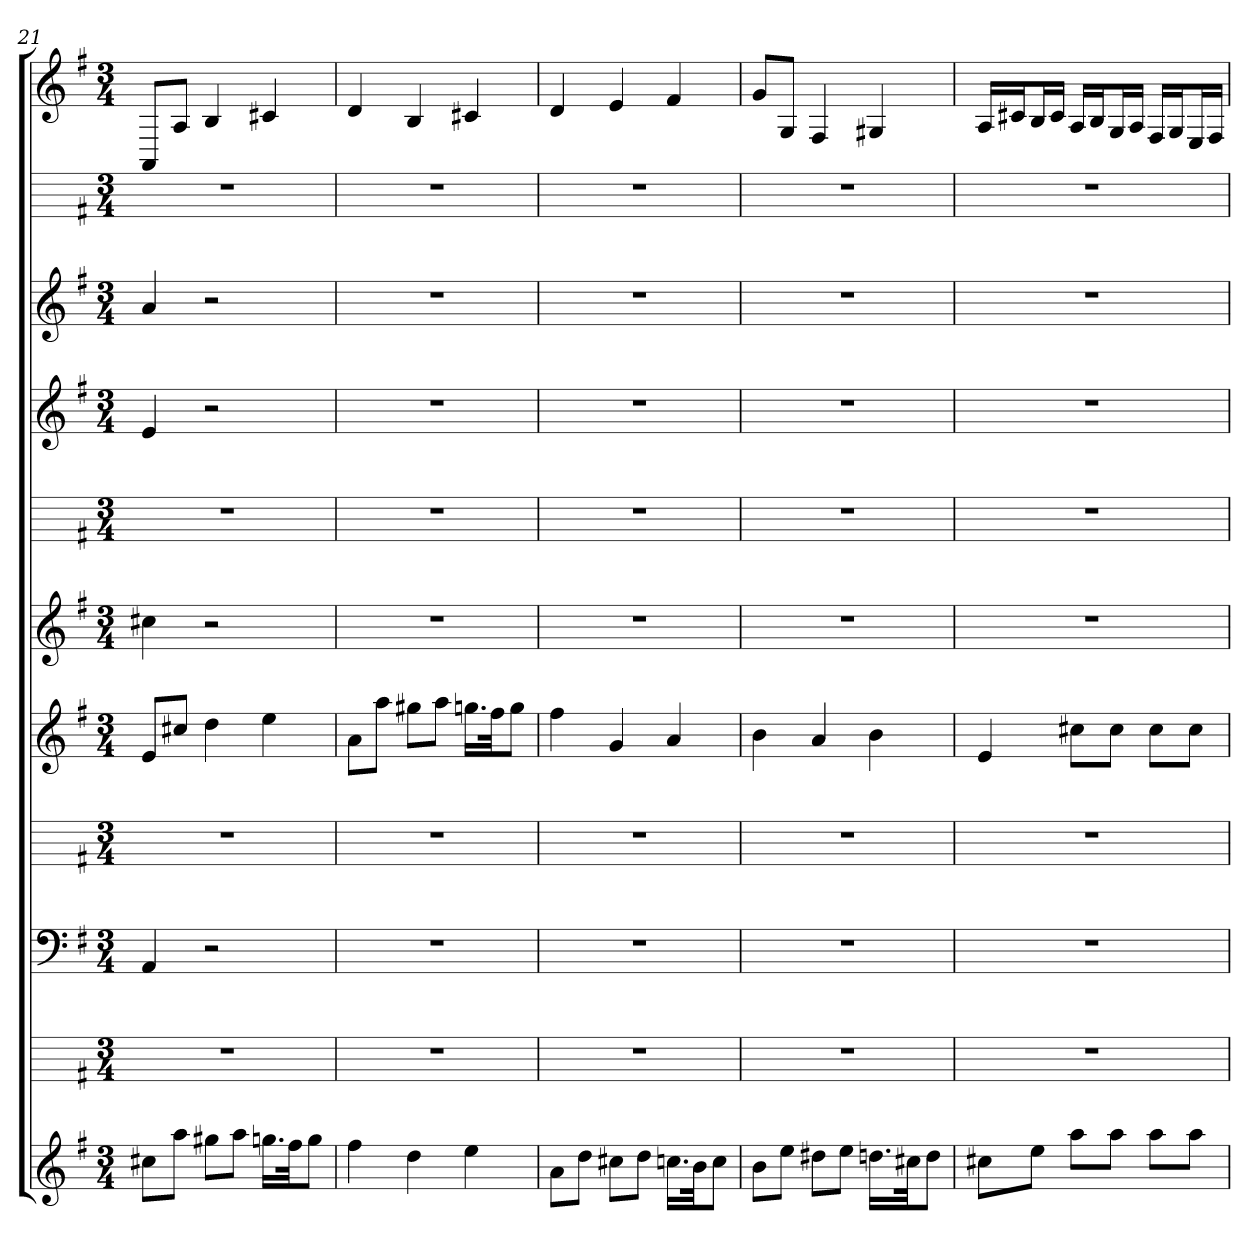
**kern	**kern	**kern	**kern	**kern	**kern	**kern	**kern	**kern	**kern	**kern
*part11	*part10	*part9	*part8	*part7	*part6	*part5	*part4	*part3	*part2	*part1
*staff11	*staff10	*staff9	*staff8	*staff7	*staff6	*staff5	*staff4	*staff3	*staff2	*staff1
*k[f#]	*k[f#]	*k[f#]	*k[f#]	*k[f#]	*k[f#]	*k[f#]	*k[f#]	*k[f#]	*k[f#]	*k[f#]
*G:	*G:	*G:	*G:	*G:	*G:	*G:	*G:	*G:	*G:	*G:
*M3/4	*M3/4	*M3/4	*M3/4	*M3/4	*M3/4	*M3/4	*M3/4	*M3/4	*M3/4	*M3/4
=21	=21	=21	=21	=21	=21	=21	=21	=21	=21	=21
8cc#XL	2.r	4AA	2.r	8eL	4cc#X	2.r	4e	4a	2.r	8AAL
8aaJ	.	.	.	8cc#XJ	.	.	.	.	.	8AJ
8gg#XL	.	2r	.	4dd	2r	.	2r	2r	.	4B
8aaJ	.	.	.	.	.	.	.	.	.	.
16.ggnLL	.	.	.	4ee	.	.	.	.	.	4c#X
32ff#Jk	.	.	.	.	.	.	.	.	.	.
8ggJ	.	.	.	.	.	.	.	.	.	.
=22	=22	=22	=22	=22	=22	=22	=22	=22	=22	=22
4ff#	2.r	2.r	2.r	8aL	2.r	2.r	2.r	2.r	2.r	4d
.	.	.	.	8aaJ	.	.	.	.	.	.
4dd	.	.	.	8gg#XL	.	.	.	.	.	4B
.	.	.	.	8aaJ	.	.	.	.	.	.
4ee	.	.	.	16.ggnLL	.	.	.	.	.	4c#X
.	.	.	.	32ff#Jk	.	.	.	.	.	.
.	.	.	.	8ggJ	.	.	.	.	.	.
=23	=23	=23	=23	=23	=23	=23	=23	=23	=23	=23
8aL	2.r	2.r	2.r	4ff#	2.r	2.r	2.r	2.r	2.r	4d
8ddJ	.	.	.	.	.	.	.	.	.	.
8cc#XL	.	.	.	4g	.	.	.	.	.	4e
8ddJ	.	.	.	.	.	.	.	.	.	.
16.ccnLL	.	.	.	4a	.	.	.	.	.	4f#
32bJk	.	.	.	.	.	.	.	.	.	.
8ccJ	.	.	.	.	.	.	.	.	.	.
=24	=24	=24	=24	=24	=24	=24	=24	=24	=24	=24
8bL	2.r	2.r	2.r	4b	2.r	2.r	2.r	2.r	2.r	8gL
8eeJ	.	.	.	.	.	.	.	.	.	8GJ
8dd#XL	.	.	.	4a	.	.	.	.	.	4F#
8eeJ	.	.	.	.	.	.	.	.	.	.
16.ddnLL	.	.	.	4b	.	.	.	.	.	4G#X
32cc#XJk	.	.	.	.	.	.	.	.	.	.
8ddJ	.	.	.	.	.	.	.	.	.	.
=25	=25	=25	=25	=25	=25	=25	=25	=25	=25	=25
8cc#XL	2.r	2.r	2.r	4e	2.r	2.r	2.r	2.r	2.r	16ALL
.	.	.	.	.	.	.	.	.	.	16c#XJ
8eeJ	.	.	.	.	.	.	.	.	.	16BL
.	.	.	.	.	.	.	.	.	.	16c#JJ
8aaL	.	.	.	8cc#XL	.	.	.	.	.	16ALL
.	.	.	.	.	.	.	.	.	.	16BJ
8aaJ	.	.	.	8cc#J	.	.	.	.	.	16GL
.	.	.	.	.	.	.	.	.	.	16AJJ
8aaL	.	.	.	8cc#L	.	.	.	.	.	16F#LL
.	.	.	.	.	.	.	.	.	.	16GJ
8aaJ	.	.	.	8cc#J	.	.	.	.	.	16EL
.	.	.	.	.	.	.	.	.	.	16F#JJ
=	=	=	=	=	=	=	=	=	=	=
*-	*-	*-	*-	*-	*-	*-	*-	*-	*-	*-
